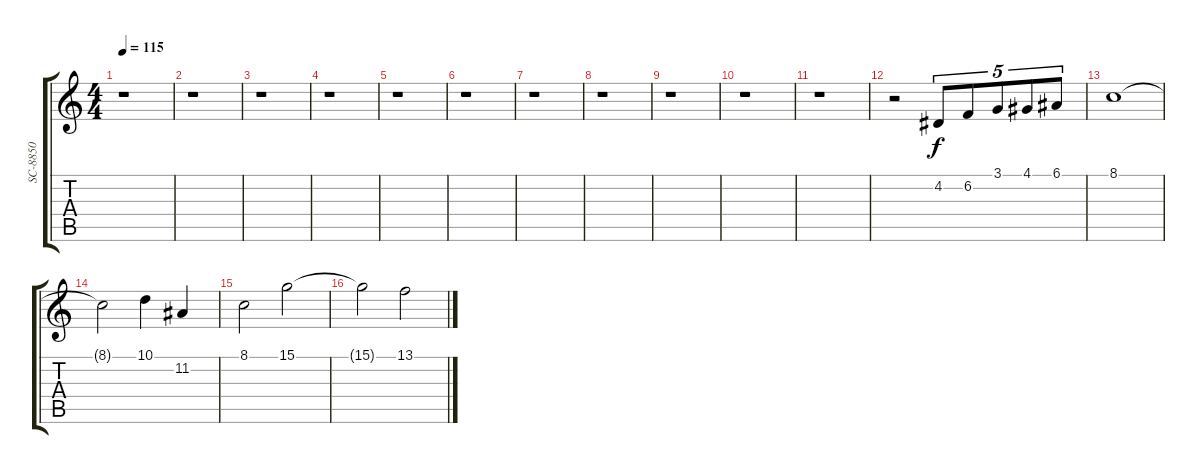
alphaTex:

\track ("SC-8850" "SC-8850") {instrument cello}
\staff {score tabs}
\tuning (E4 B3 G3 D3 A2 E2) {hide}
\ts (4 4)
\tempo 115
\clef g2
\ks c
r.1{dy f} |
r.1 |
r.1 |
r.1 |
r.1 |
r.1 |
r.1 |
r.1 |
r.1 |
r.1 |
r.1 |
r.2 4.2.8{tu (5 4) volume 9} 6.2.8{tu (5 4)} 3.1.8{tu (5 4)} 4.1.8{tu (5 4)} 6.1.8{tu (5 4)} |
8.1.1 |
8.1{t}.2 10.1.4 11.2.4 |
8.1.2 15.1.2 |
15.1{t}.2 13.1.2
